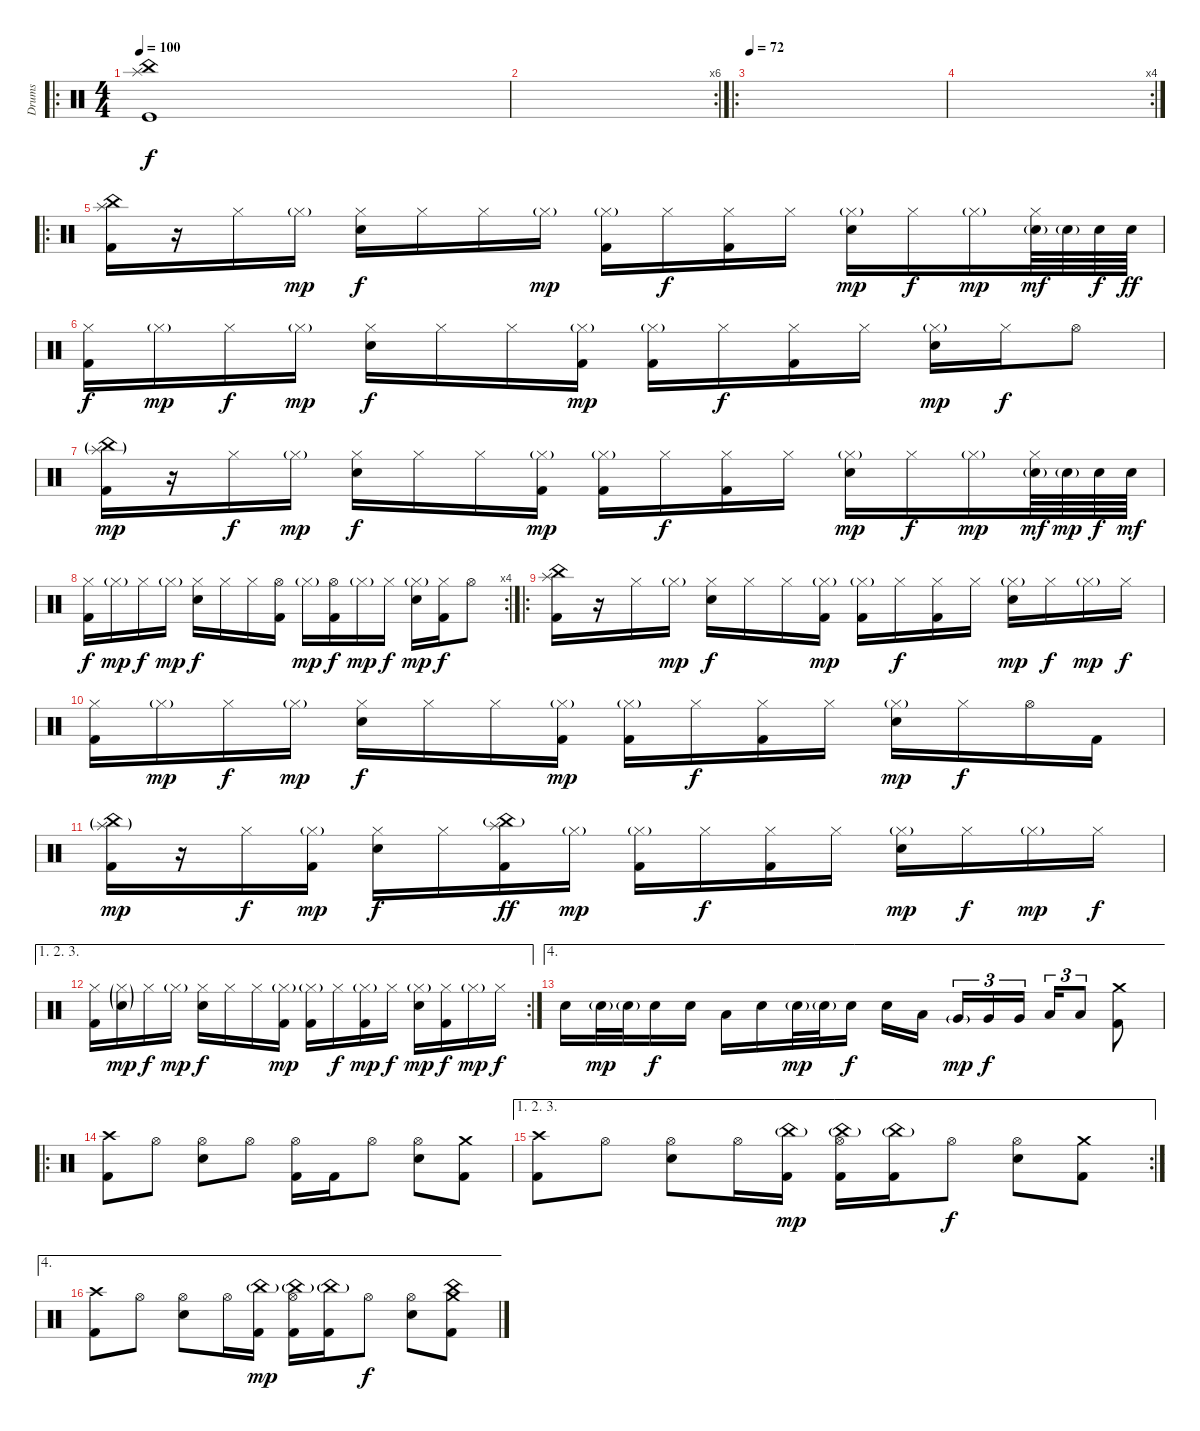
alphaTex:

\track ("Drums" "Drums") {instrument percussion}
\staff {score}
\articulation defaults
\ro
\ts (4 4)
\tempo 100
\clef neutral
\ks c
("Splash (hit)" "China (hit)" "Kick (hit)").1{dy f} |
\rc 6
|
\ro
\tempo 72
|
\rc 4
|
\ro
("Splash (hit)" "China (hit)" "Kick (hit) 2").16{volume 13} r.16 "Hi-Hat (closed)".16 "Hi-Hat (closed)"{g}.16{dy mp} ("Hi-Hat (closed)" "Electric Snare (hit)").16{dy f} "Hi-Hat (closed)".16 "Hi-Hat (closed)".16 "Hi-Hat (closed)"{g}.16{dy mp} ("Hi-Hat (closed)"{g} "Kick (hit) 2").16 "Hi-Hat (closed)".16{dy f} ("Hi-Hat (closed)" "Kick (hit) 2").16 "Hi-Hat (closed)".16 ("Hi-Hat (closed)"{g} "Electric Snare (hit)").16{dy mp} "Hi-Hat (closed)".16{dy f} "Hi-Hat (closed)"{g}.16{dy mp} ("Hi-Hat (closed)" "Electric Snare (hit)"{g}).64{dy mf} "Electric Snare (hit)"{g}.64 "Electric Snare (hit)".64{dy f} "Electric Snare (hit)".64{dy ff} |
("Hi-Hat (closed)" "Kick (hit) 2").16{dy f} "Hi-Hat (closed)"{g}.16{dy mp} "Hi-Hat (closed)".16{dy f} "Hi-Hat (closed)"{g}.16{dy mp} ("Hi-Hat (closed)" "Electric Snare (hit)").16{dy f} "Hi-Hat (closed)".16 "Hi-Hat (closed)".16 ("Hi-Hat (closed)"{g} "Kick (hit) 2").16{dy mp} ("Hi-Hat (closed)"{g} "Kick (hit) 2").16 "Hi-Hat (closed)".16{dy f} ("Hi-Hat (closed)" "Kick (hit) 2").16 "Hi-Hat (closed)".16 ("Hi-Hat (closed)"{g} "Electric Snare (hit)").16{dy mp} "Hi-Hat (closed)".16{dy f} "Hi-Hat (open)".8 |
("Splash (hit)"{g} "China (hit)"{g} "Kick (hit) 2").16{dy mp} r.16 "Hi-Hat (closed)".16{dy f} "Hi-Hat (closed)"{g}.16{dy mp} ("Hi-Hat (closed)" "Electric Snare (hit)").16{dy f} "Hi-Hat (closed)".16 "Hi-Hat (closed)".16 ("Hi-Hat (closed)"{g} "Kick (hit) 2").16{dy mp} ("Hi-Hat (closed)"{g} "Kick (hit) 2").16 "Hi-Hat (closed)".16{dy f} ("Hi-Hat (closed)" "Kick (hit) 2").16 "Hi-Hat (closed)".16 ("Hi-Hat (closed)"{g} "Electric Snare (hit)").16{dy mp} "Hi-Hat (closed)".16{dy f} "Hi-Hat (closed)"{g}.16{dy mp} ("Hi-Hat (closed)" "Electric Snare (hit)"{g}).64{dy mf} "Electric Snare (hit)"{g}.64{dy mp} "Electric Snare (hit)".64{dy f} "Electric Snare (hit)".64{dy mf} |
\rc 4
("Hi-Hat (closed)" "Kick (hit) 2").16{dy f} "Hi-Hat (closed)"{g}.16{dy mp} "Hi-Hat (closed)".16{dy f} "Hi-Hat (closed)"{g}.16{dy mp} ("Hi-Hat (closed)" "Electric Snare (hit)").16{dy f} "Hi-Hat (closed)".16 "Hi-Hat (closed)".16 ("Hi-Hat (open)" "Kick (hit) 2").16 "Hi-Hat (closed)"{g}.16{dy mp} ("Hi-Hat (open)" "Kick (hit) 2").16{dy f} "Hi-Hat (closed)"{g}.16{dy mp} "Hi-Hat (closed)".16{dy f} ("Hi-Hat (closed)"{g} "Electric Snare (hit)").16{dy mp} ("Hi-Hat (closed)" "Kick (hit) 2").16{dy f} "Hi-Hat (open)".8 |
\ro
("Splash (hit)" "China (hit)" "Kick (hit) 2").16 r.16 "Hi-Hat (closed)".16 "Hi-Hat (closed)"{g}.16{dy mp} ("Hi-Hat (closed)" "Electric Snare (hit)").16{dy f} "Hi-Hat (closed)".16 "Hi-Hat (closed)".16 ("Hi-Hat (closed)"{g} "Kick (hit) 2").16{dy mp} ("Hi-Hat (closed)"{g} "Kick (hit) 2").16 "Hi-Hat (closed)".16{dy f} ("Hi-Hat (closed)" "Kick (hit) 2").16 "Hi-Hat (closed)".16 ("Hi-Hat (closed)"{g} "Electric Snare (hit)").16{dy mp} "Hi-Hat (closed)".16{dy f} "Hi-Hat (closed)"{g}.16{dy mp} "Hi-Hat (closed)".16{dy f} |
("Hi-Hat (closed)" "Kick (hit) 2").16 "Hi-Hat (closed)"{g}.16{dy mp} "Hi-Hat (closed)".16{dy f} "Hi-Hat (closed)"{g}.16{dy mp} ("Hi-Hat (closed)" "Electric Snare (hit)").16{dy f} "Hi-Hat (closed)".16 "Hi-Hat (closed)".16 ("Hi-Hat (closed)"{g} "Kick (hit) 2").16{dy mp} ("Hi-Hat (closed)"{g} "Kick (hit) 2").16 "Hi-Hat (closed)".16{dy f} ("Hi-Hat (closed)" "Kick (hit) 2").16 "Hi-Hat (closed)".16 ("Hi-Hat (closed)"{g} "Electric Snare (hit)").16{dy mp} "Hi-Hat (closed)".16{dy f} "Hi-Hat (open)".16 "Kick (hit) 2".16 |
("Splash (hit)"{g} "China (hit)"{g} "Kick (hit) 2").16{dy mp} r.16 "Hi-Hat (closed)".16{dy f} ("Hi-Hat (closed)"{g} "Kick (hit) 2").16{dy mp} ("Hi-Hat (closed)" "Electric Snare (hit)").16{dy f} "Hi-Hat (closed)".16 ("China (hit)"{g} "Splash (hit)" "Kick (hit) 2").16{dy ff} "Hi-Hat (closed)"{g}.16{dy mp} ("Hi-Hat (closed)"{g} "Kick (hit) 2").16 "Hi-Hat (closed)".16{dy f} ("Hi-Hat (closed)" "Kick (hit) 2").16 "Hi-Hat (closed)".16 ("Hi-Hat (closed)"{g} "Electric Snare (hit)").16{dy mp} "Hi-Hat (closed)".16{dy f} "Hi-Hat (closed)"{g}.16{dy mp} "Hi-Hat (closed)".16{dy f} |
\ae (1 2 3)
\rc 2
("Hi-Hat (closed)" "Kick (hit) 2").16 ("Hi-Hat (closed)"{g} "Electric Snare (hit)"{g}).16{dy mp} "Hi-Hat (closed)".16{dy f} "Hi-Hat (closed)"{g}.16{dy mp} ("Hi-Hat (closed)" "Electric Snare (hit)").16{dy f} "Hi-Hat (closed)".16 "Hi-Hat (closed)".16 ("Hi-Hat (closed)"{g} "Kick (hit) 2").16{dy mp} ("Hi-Hat (closed)"{g} "Kick (hit) 2").16 "Hi-Hat (closed)".16{dy f} ("Hi-Hat (closed)"{g} "Kick (hit) 2").16{dy mp} "Hi-Hat (closed)".16{dy f} ("Hi-Hat (closed)"{g} "Electric Snare (hit)").16{dy mp} ("Hi-Hat (closed)" "Kick (hit) 2").16{dy f} "Hi-Hat (closed)"{g}.16{dy mp} "Hi-Hat (closed)".16{dy f} |
\ae 4 "Electric Snare (hit)".16 "Electric Snare (hit)"{g}.32{dy mp} "Electric Snare (hit)"{g}.32 "Electric Snare (hit)".16{dy f} "Electric Snare (hit)".16 "Low Tom (hit)".16 "Electric Snare (hit)".16 "Electric Snare (hit)"{g}.32{dy mp} "Electric Snare (hit)"{g}.32 "Electric Snare (hit)".16{dy f} "Electric Snare (hit)".16 "Low Tom (hit)".16{beam splitsecondary} "Very Low Tom (hit)"{g}.16{tu (3 2) dy mp} "Very Low Tom (hit)".16{tu (3 2) dy f} "Very Low Tom (hit)".16{tu (3 2)} "Low Floor Tom (hit)".16{tu (3 2)} "Low Floor Tom (hit)".8{tu (3 2)}
("Crash medium (hit)" "Kick (hit) 2").8 |
\ro
("Crash high (hit)" "Kick (hit) 2").8 "Hi-Hat (open)".8 ("Hi-Hat (open)" "Electric Snare (hit)").8 "Hi-Hat (open)".8 ("Hi-Hat (open)" "Kick (hit) 2").16 "Kick (hit) 2".16 "Hi-Hat (open)".8 ("Hi-Hat (open)" "Electric Snare (hit)").8 ("Crash medium (hit)" "Kick (hit) 2").8 |
\ae (1 2 3)
\rc 2
("Crash high (hit)" "Kick (hit) 2").8 "Hi-Hat (open)".8 ("Hi-Hat (open)" "Electric Snare (hit)").8 "Hi-Hat (open)".16 ("China (hit)"{g} "Kick (hit) 2").16{dy mp} ("China (hit)"{g} "Hi-Hat (open)" "Kick (hit) 2").16 ("China (hit)"{g} "Kick (hit) 2").16 "Hi-Hat (open)".8{dy f} ("Hi-Hat (open)" "Electric Snare (hit)").8 ("Crash medium (hit)" "Kick (hit) 2").8 |
\ae 4
("Crash high (hit)" "Kick (hit) 2").8 "Hi-Hat (open)".8 ("Hi-Hat (open)" "Electric Snare (hit)").8 "Hi-Hat (open)".16 ("China (hit)"{g} "Kick (hit) 2").16{dy mp} ("China (hit)"{g} "Hi-Hat (open)" "Kick (hit) 2").16 ("China (hit)"{g} "Kick (hit) 2").16 "Hi-Hat (open)".8{dy f} ("Hi-Hat (open)" "Electric Snare (hit)").8 ("Crash medium (hit)" "China (hit)" "Kick (hit) 2").8
